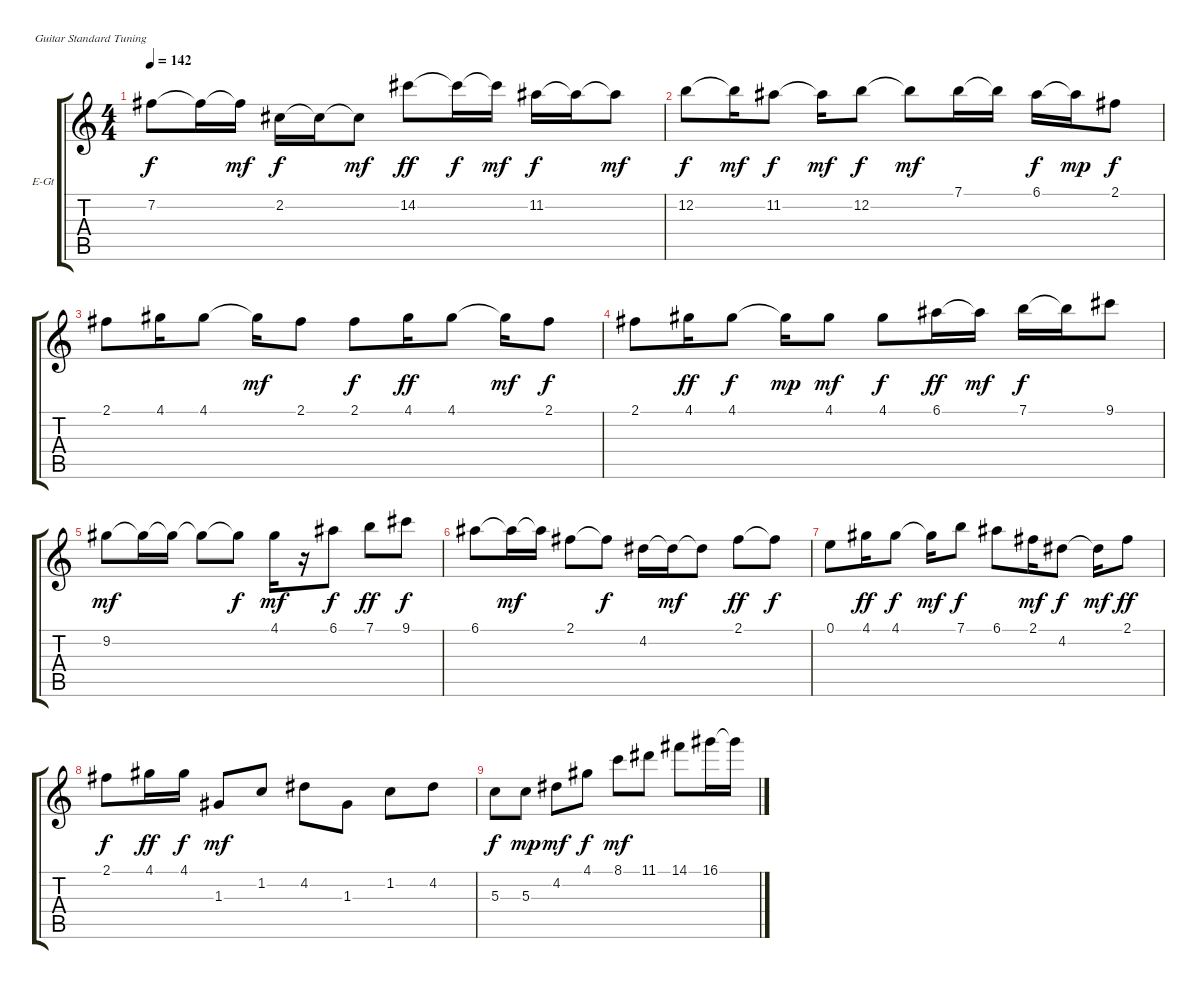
\bracketExtendMode groupsimilarinstruments
\firstSystemTrackNameOrientation horizontal
\otherSystemsTrackNameOrientation horizontal
\track ("Electric Guitar" "E-Gt") {solo instrument distortionguitar}
\staff {score tabs}
\tuning (E4 B3 G3 D3 A2 E2)
\ts (4 4)
\tempo 142
\clef g2
\ks c
7.2.8{dy f} 7.2{t}.16 7.2{t}.16{dy mf} 2.2.16{dy f} 2.2{t}.16 2.2{t}.8{dy mf} 14.2.8{dy ff} 14.2{t}.16{dy f} 14.2{t}.16{dy mf} 11.2.16{dy f} 11.2{t}.16 11.2{t}.8{dy mf} |
12.2.8{dy f} 12.2{t}.16{dy mf} 11.2.8{dy f} 11.2{t}.16{dy mf} 12.2.8{dy f} 12.2{t}.8{dy mf} 7.1.16 7.1{t}.16 6.1.16{dy f} 6.1{t}.16{dy mp} 2.1.8{dy f} |
2.1.8 4.1.16 4.1.8 4.1{t}.16{dy mf} 2.1.8 2.1.8{dy f} 4.1.16{dy ff} 4.1.8 4.1{t}.16{dy mf} 2.1.8{dy f} |
2.1.8 4.1.16{dy ff} 4.1.8{dy f} 4.1{t}.16{dy mp} 4.1.8{dy mf} 4.1.8{dy f} 6.1.16{dy ff} 6.1{t}.16{dy mf} 7.1.16{dy f} 7.1{t}.16 9.1.8 |
9.2.8{dy mf} 9.2{t}.16 9.2{t}.16 9.2{t}.8 9.2{t}.8{dy f} 4.1.16{dy mf} r.16 6.1.8{dy f} 7.1.8{dy ff} 9.1.8{dy f} |
6.1.8 6.1{t}.16{dy mf} 6.1{t}.16 2.1.8 2.1{t}.8{dy f} 4.2.16 4.2{t}.16{dy mf} 4.2{t}.8 2.1.8{dy ff} 2.1{t}.8{dy f} |
0.1.8 4.1.16{dy ff} 4.1.8{dy f} 4.1{t}.16{dy mf} 7.1.8{dy f} 6.1.8 2.1.16{dy mf} 4.2.8{dy f} 4.2{t}.16{dy mf} 2.1.8{dy ff} |
2.1.8{dy f} 4.1.16{dy ff} 4.1.16{dy f} 1.3.8{dy mf} 1.2.8 4.2.8 1.3.8 1.2.8 4.2.8 |
5.3.8{dy f} 5.3.8{dy mp} 4.2.8{dy mf} 4.1.8{dy f} 8.1.8{dy mf} 11.1.8 14.1.8 16.1.16 16.1{t}.16
